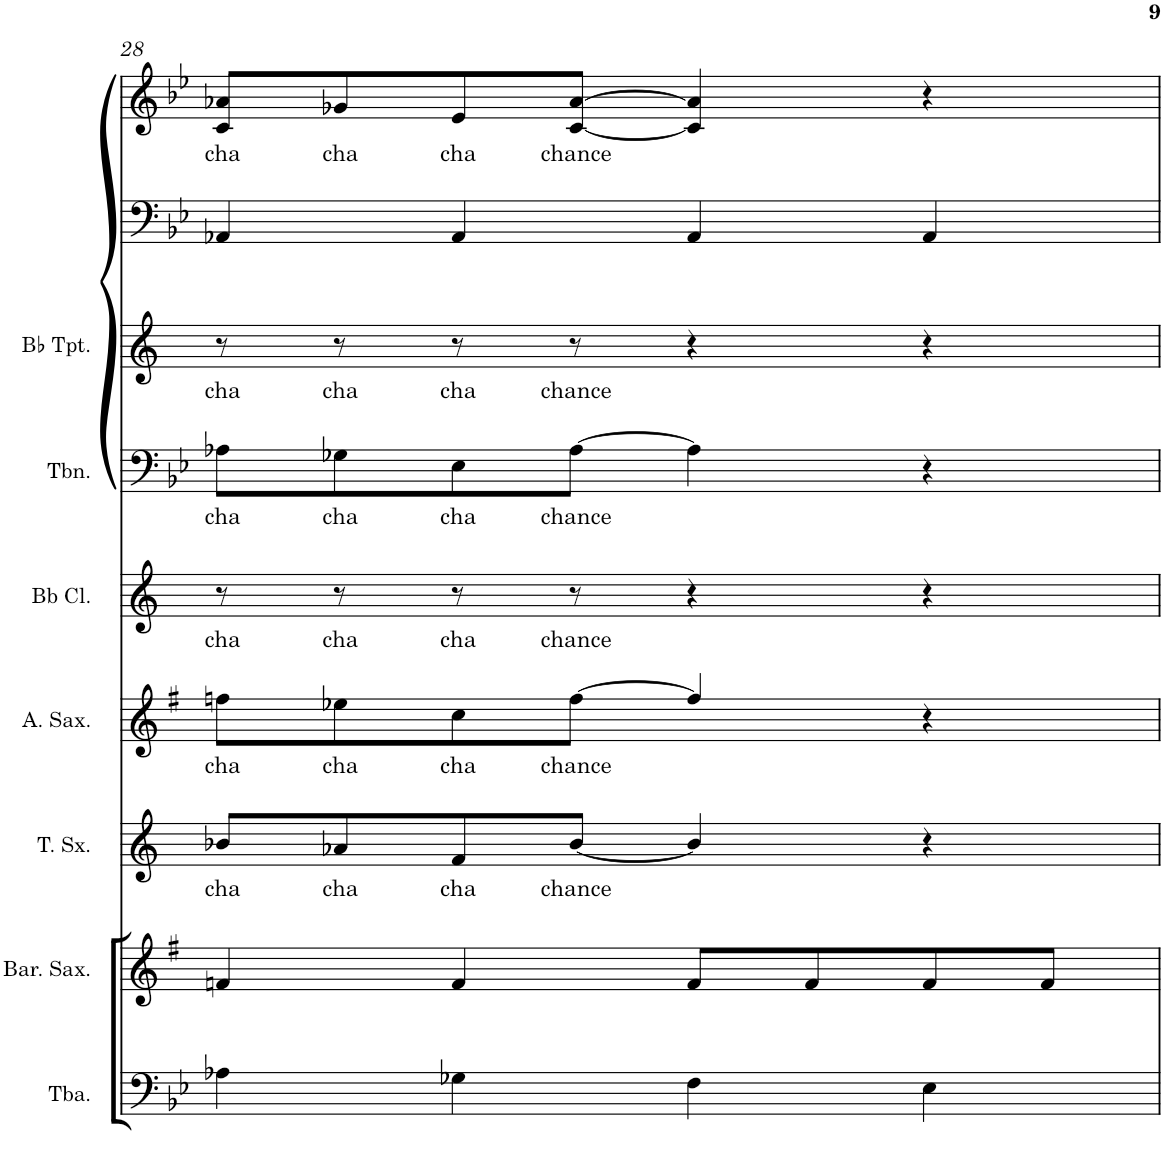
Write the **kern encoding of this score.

**kern	**kern	**kern	**text	**kern	**text	**kern	**text	**kern	**text	**kern	**text	**kern	**kern	**text
*part9	*part8	*part7	*part7	*part6	*part6	*part5	*part5	*part4	*part4	*part3	*part3	*part2	*part1	*part1
*staff9	*staff8	*staff7	*staff7	*staff6	*staff6	*staff5	*staff5	*staff4	*staff4	*staff3	*staff3	*staff2	*staff1	*staff1
*I"Tuba	*I"Baritone Saxophone	*I"Tenor Sax	*	*I"Alto Saxophone	*	*I"Clarinet in Bb	*	*I"Trombone	*	*I"Bb Trumpet	*	*I"Piano	*I"Piano	*
*I'Tba.	*I'Bar. Sax.	*I'T. Sx.	*	*I'A. Sax.	*	*	*	*I'Tbn.	*	*I'Bb Tpt.	*	*I'Pno	*I'Pno	*
!!LO:PB:g=z
*clefF4	*clefG2	*clefG2	*	*clefG2	*	*clefG2	*	*clefF4	*	*clefG2	*	*clefF4	*clefG2	*
*	*Trd12c21	*Trd8c14	*	*Trd5c9	*	*Trd1c2	*	*	*	*Trd1c2	*	*	*	*
*k[b-e-]	*k[f#]	*k[]	*	*k[f#]	*	*k[]	*	*k[b-e-]	*	*k[]	*	*k[b-e-]	*k[b-e-]	*
*B-:	*G:	*	*	*G:	*	*	*	*B-:	*	*	*	*B-:	*B-:	*
*M4/4	*M4/4	*M4/4	*	*M4/4	*	*M4/4	*	*M4/4	*	*M4/4	*	*M4/4	*M4/4	*
=28	=28	=28	=28	=28	=28	=28	=28	=28	=28	=28	=28	=28	=28	=28
!	!	!	!LO:LY:b	!	!LO:LY:b	!	!LO:LY:b	!	!LO:LY:b	!	!LO:LY:b	!	!	!LO:LY:b
4A-X\	4fn/	8b-X/L	cha	8ffn\L	cha	8r	cha	8A-X\L	cha	8r	cha	4AA-X/	8c/ 8a-X/L	cha
!	!	!	!LO:LY:b	!	!LO:LY:b	!	!LO:LY:b	!	!LO:LY:b	!	!LO:LY:b	!	!	!LO:LY:b
.	.	8a-X/	cha	8ee-X\	cha	8r	cha	8G-X\	cha	8r	cha	.	8g-X/	cha
!	!	!	!LO:LY:b	!	!LO:LY:b	!	!LO:LY:b	!	!LO:LY:b	!	!LO:LY:b	!	!	!LO:LY:b
4G-X\	4f/	8f/	cha	8cc\	cha	8r	cha	8E-\	cha	8r	cha	4AA-/	8e-/	cha
!	!	!	!LO:LY:b	!	!LO:LY:b	!	!LO:LY:b	!	!LO:LY:b	!	!LO:LY:b	!	!	!LO:LY:b
.	.	[8b-/J	chance	[8ff\J	chance	8r	chance	[8A-\J	chance	8r	chance	.	[8c/ [8a-/J	chance
4F\	8f/L	4b-/]	.	4ff/]	.	4r	.	4A-\]	.	4r	.	4AA-/	4c/] 4a-/]	.
.	8f/	.	.	.	.	.	.	.	.	.	.	.	.	.
4E-\	8f/	4r	.	4r	.	4r	.	4r	.	4r	.	4AA-/	4r	.
.	8f/J	.	.	.	.	.	.	.	.	.	.	.	.	.
=	=	=	=	=	=	=	=	=	=	=	=	=	=	=
*-	*-	*-	*-	*-	*-	*-	*-	*-	*-	*-	*-	*-	*-	*-
